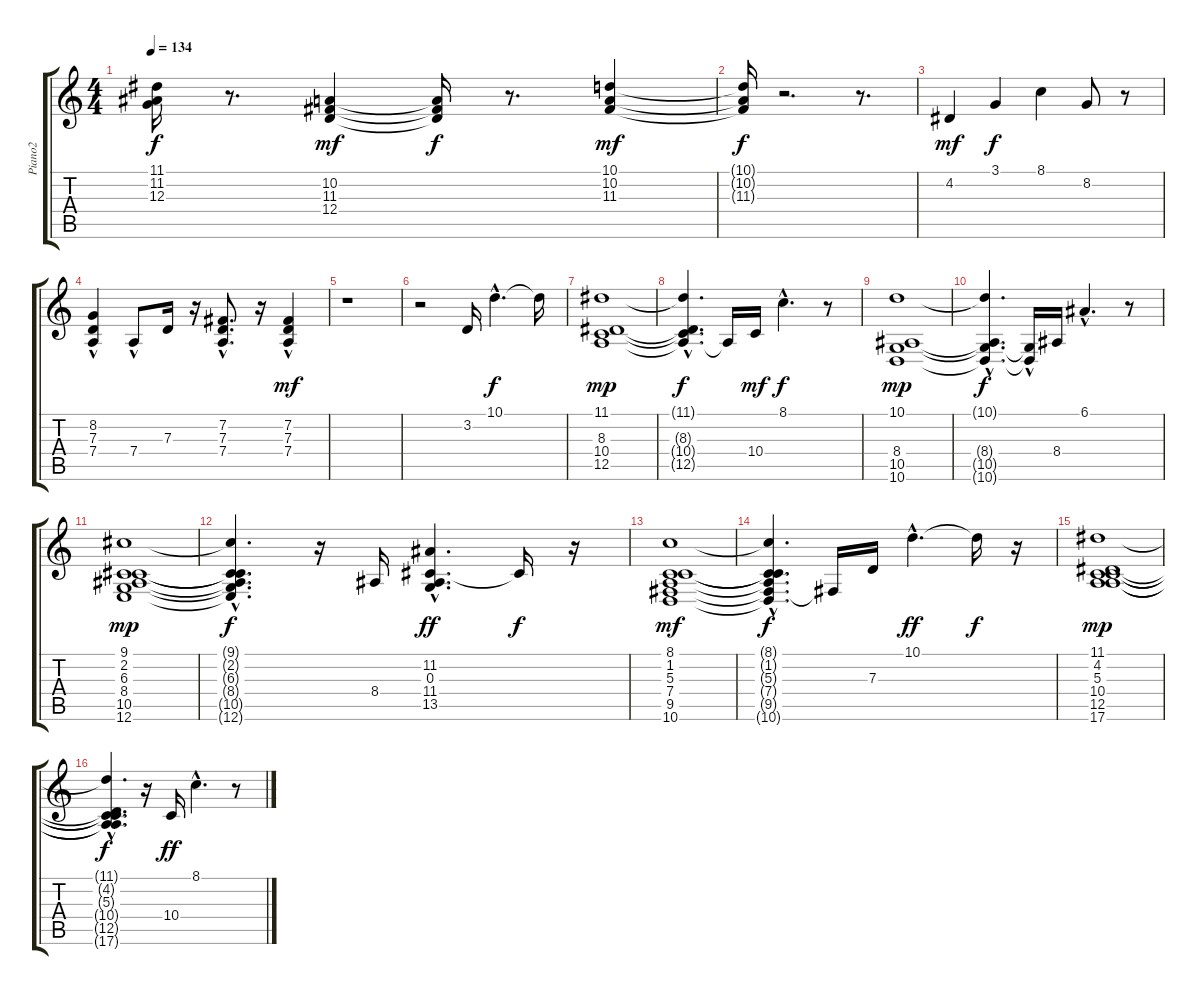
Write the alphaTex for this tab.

\track ("Piano2" "Piano2") {instrument acousticgrandpiano}
\staff {score tabs}
\tuning (E4 B3 G3 D3 A2 E2) {hide}
\ts (4 4)
\tempo 134
\clef g2
\ks c
(11.1{t} 11.2{t} 12.3{t}).16{dy f} r.8{d} (10.2 11.3 12.4).4{dy mf} (10.2{t} 11.3{t} 12.4{t}).16{dy f} r.8{d} (10.1 10.2 11.3).4{dy mf} |
(10.1{t} 10.2{t} 11.3{t}).16{dy f} r.2{d} r.8{d} |
4.2.4{dy mf} 3.1.4{dy f} 8.1.4 8.2.8 r.8 |
(8.2{hac} 7.3{hac} 7.4).4 7.4{hac}.8 7.3.16 r.16 (7.2{hac} 7.3{hac} 7.4{hac}).8{d} r.16 (7.2 7.3 7.4{hac}).4{dy mf} |
r.1 |
r.2 3.2.16 10.1{hac}.4{d dy f} 10.1{t}.16 |
(11.1 8.3 10.4 12.5).1{dy mp} |
(11.1{hac t} 8.3{hac t} 10.4{t} 12.5{hac t}).4{d dy f} 12.5{t}.16 10.4.16{dy mf} 8.1{hac}.4{d dy f} r.8 |
(10.1 8.4 10.5 10.6).1{dy mp} |
(10.1{hac t} 8.4{hac t} 10.5{hac t} 10.6{hac t}).4{d dy f} (10.5{hac t} 10.6{hac t}).16 8.4.16 6.1{hac}.4{d} r.8 |
(9.1 2.2 6.3 8.4 10.5 12.6).1{dy mp} |
(9.1{t} 2.2{t} 6.3{t} 8.4{hac t} 10.5{hac t} 12.6{t}).4{d dy f} r.16 8.4.16 (11.2 0.3{hac} 11.4{hac} 13.5).4{d dy ff} 11.4{t}.16{dy f} r.16 |
(8.1 1.2 5.3 7.4 9.5 10.6).1{dy mf} |
(8.1{t} 1.2{t} 5.3{t} 7.4{t} 9.5{hac t} 10.6{t}).4{d dy f} 9.5{t}.16 7.3.16 10.1{hac}.4{d dy ff} 10.1{t}.16{dy f} r.16 |
(11.1 4.2 5.3 10.4 12.5 17.6).1{dy mp} |
(11.1{hac t} 4.2{t} 5.3{hac t} 10.4{hac t} 12.5{hac t} 17.6{hac t}).4{d dy f} r.16 10.4.16{dy ff} 8.1{hac}.4{d} r.8
